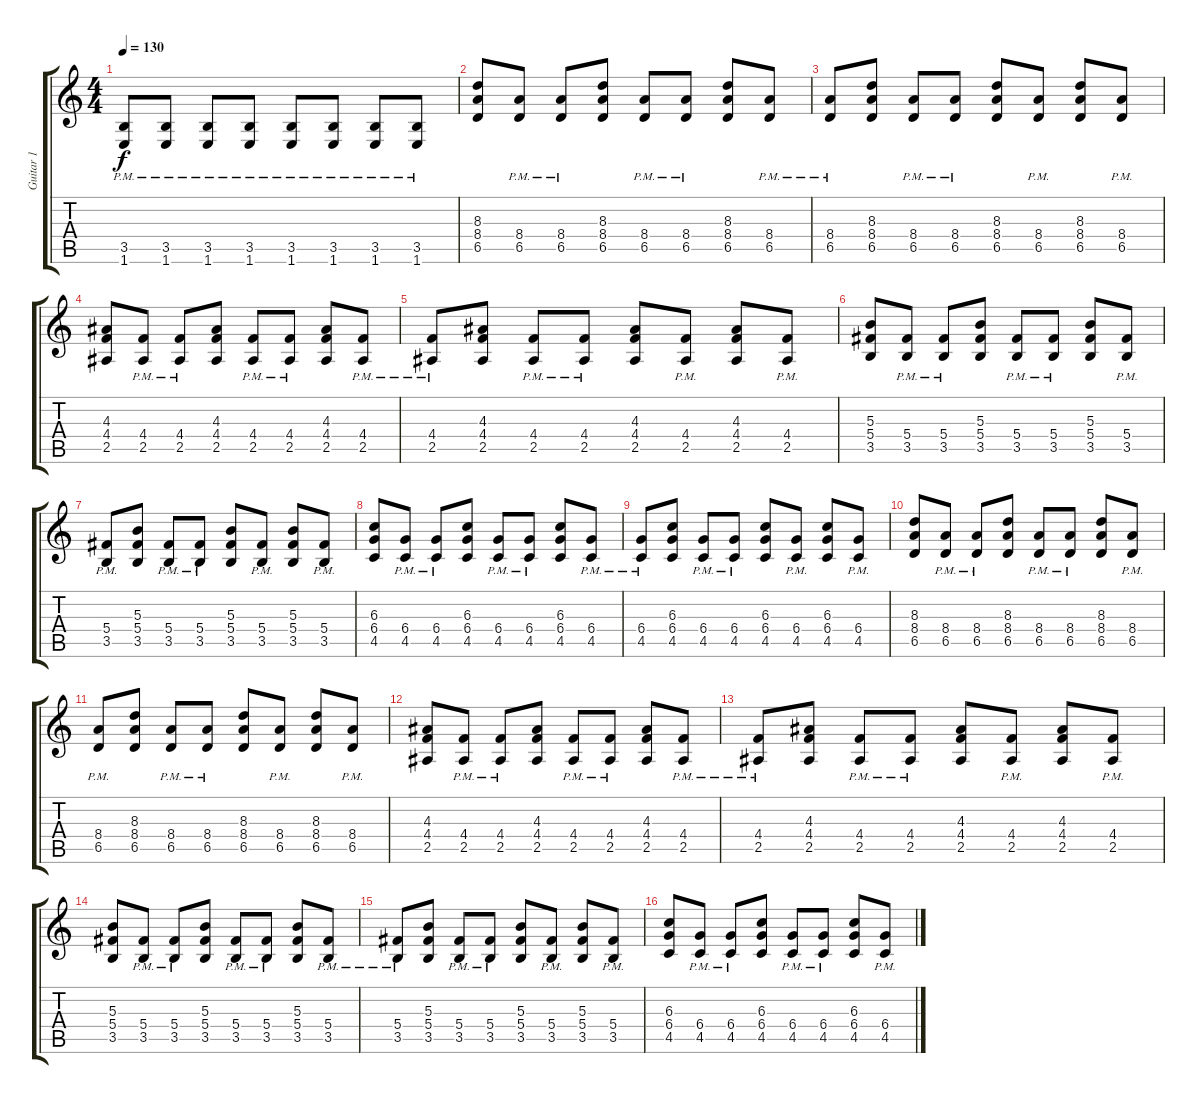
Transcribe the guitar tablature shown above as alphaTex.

\track ("Guitar 1" "Guitar 1") {instrument overdrivenguitar}
\staff {score tabs}
\tuning (Eb4 Bb3 Gb3 Db3 Ab2 Eb2) {hide}
\ts (4 4)
\tempo 130
\clef g2
\ks c
(3.5{pm} 1.6{pm}).8{dy f} (3.5{pm} 1.6{pm}).8 (3.5{pm} 1.6{pm}).8 (3.5{pm} 1.6{pm}).8 (3.5{pm} 1.6{pm}).8 (3.5{pm} 1.6{pm}).8 (3.5{pm} 1.6{pm}).8 (3.5{pm} 1.6{pm}).8 |
(8.3 8.4 6.5).8 (8.4{pm} 6.5{pm}).8 (8.4{pm} 6.5{pm}).8 (8.3 8.4 6.5).8 (8.4{pm} 6.5{pm}).8 (8.4{pm} 6.5{pm}).8 (8.3 8.4 6.5).8 (8.4{pm} 6.5{pm}).8 |
(8.4{pm} 6.5{pm}).8 (8.3 8.4 6.5).8 (8.4{pm} 6.5{pm}).8 (8.4{pm} 6.5{pm}).8 (8.3 8.4 6.5).8 (8.4{pm} 6.5{pm}).8 (8.3 8.4 6.5).8 (8.4{pm} 6.5{pm}).8 |
(4.3 4.4 2.5).8 (4.4{pm} 2.5{pm}).8 (4.4{pm} 2.5{pm}).8 (4.3 4.4 2.5).8 (4.4{pm} 2.5{pm}).8 (4.4{pm} 2.5{pm}).8 (4.3 4.4 2.5).8 (4.4{pm} 2.5{pm}).8 |
(4.4{pm} 2.5{pm}).8 (4.3 4.4 2.5).8 (4.4{pm} 2.5{pm}).8 (4.4{pm} 2.5{pm}).8 (4.3 4.4 2.5).8 (4.4{pm} 2.5{pm}).8 (4.3 4.4 2.5).8 (4.4{pm} 2.5{pm}).8 |
(5.3 5.4 3.5).8 (5.4{pm} 3.5{pm}).8 (5.4{pm} 3.5{pm}).8 (5.3 5.4 3.5).8 (5.4{pm} 3.5{pm}).8 (5.4{pm} 3.5{pm}).8 (5.3 5.4 3.5).8 (5.4{pm} 3.5{pm}).8 |
(5.4{pm} 3.5{pm}).8 (5.3 5.4 3.5).8 (5.4{pm} 3.5{pm}).8 (5.4{pm} 3.5{pm}).8 (5.3 5.4 3.5).8 (5.4{pm} 3.5{pm}).8 (5.3 5.4 3.5).8 (5.4{pm} 3.5{pm}).8 |
(6.3 6.4 4.5).8 (6.4{pm} 4.5{pm}).8 (6.4{pm} 4.5{pm}).8 (6.3 6.4 4.5).8 (6.4{pm} 4.5{pm}).8 (6.4{pm} 4.5{pm}).8 (6.3 6.4 4.5).8 (6.4{pm} 4.5{pm}).8 |
(6.4{pm} 4.5{pm}).8 (6.3 6.4 4.5).8 (6.4{pm} 4.5{pm}).8 (6.4{pm} 4.5{pm}).8 (6.3 6.4 4.5).8 (6.4{pm} 4.5{pm}).8 (6.3 6.4 4.5).8 (6.4{pm} 4.5{pm}).8 |
(8.3 8.4 6.5).8 (8.4{pm} 6.5{pm}).8 (8.4{pm} 6.5{pm}).8 (8.3 8.4 6.5).8 (8.4{pm} 6.5{pm}).8 (8.4{pm} 6.5{pm}).8 (8.3 8.4 6.5).8 (8.4{pm} 6.5{pm}).8 |
(8.4{pm} 6.5{pm}).8 (8.3 8.4 6.5).8 (8.4{pm} 6.5{pm}).8 (8.4{pm} 6.5{pm}).8 (8.3 8.4 6.5).8 (8.4{pm} 6.5{pm}).8 (8.3 8.4 6.5).8 (8.4{pm} 6.5{pm}).8 |
(4.3 4.4 2.5).8 (4.4{pm} 2.5{pm}).8 (4.4{pm} 2.5{pm}).8 (4.3 4.4 2.5).8 (4.4{pm} 2.5{pm}).8 (4.4{pm} 2.5{pm}).8 (4.3 4.4 2.5).8 (4.4{pm} 2.5{pm}).8 |
(4.4{pm} 2.5{pm}).8 (4.3 4.4 2.5).8 (4.4{pm} 2.5{pm}).8 (4.4{pm} 2.5{pm}).8 (4.3 4.4 2.5).8 (4.4{pm} 2.5{pm}).8 (4.3 4.4 2.5).8 (4.4{pm} 2.5{pm}).8 |
(5.3 5.4 3.5).8 (5.4{pm} 3.5{pm}).8 (5.4{pm} 3.5{pm}).8 (5.3 5.4 3.5).8 (5.4{pm} 3.5{pm}).8 (5.4{pm} 3.5{pm}).8 (5.3 5.4 3.5).8 (5.4{pm} 3.5{pm}).8 |
(5.4{pm} 3.5{pm}).8 (5.3 5.4 3.5).8 (5.4{pm} 3.5{pm}).8 (5.4{pm} 3.5{pm}).8 (5.3 5.4 3.5).8 (5.4{pm} 3.5{pm}).8 (5.3 5.4 3.5).8 (5.4{pm} 3.5{pm}).8 |
(6.3 6.4 4.5).8 (6.4{pm} 4.5{pm}).8 (6.4{pm} 4.5{pm}).8 (6.3 6.4 4.5).8 (6.4{pm} 4.5{pm}).8 (6.4{pm} 4.5{pm}).8 (6.3 6.4 4.5).8 (6.4{pm} 4.5{pm}).8
